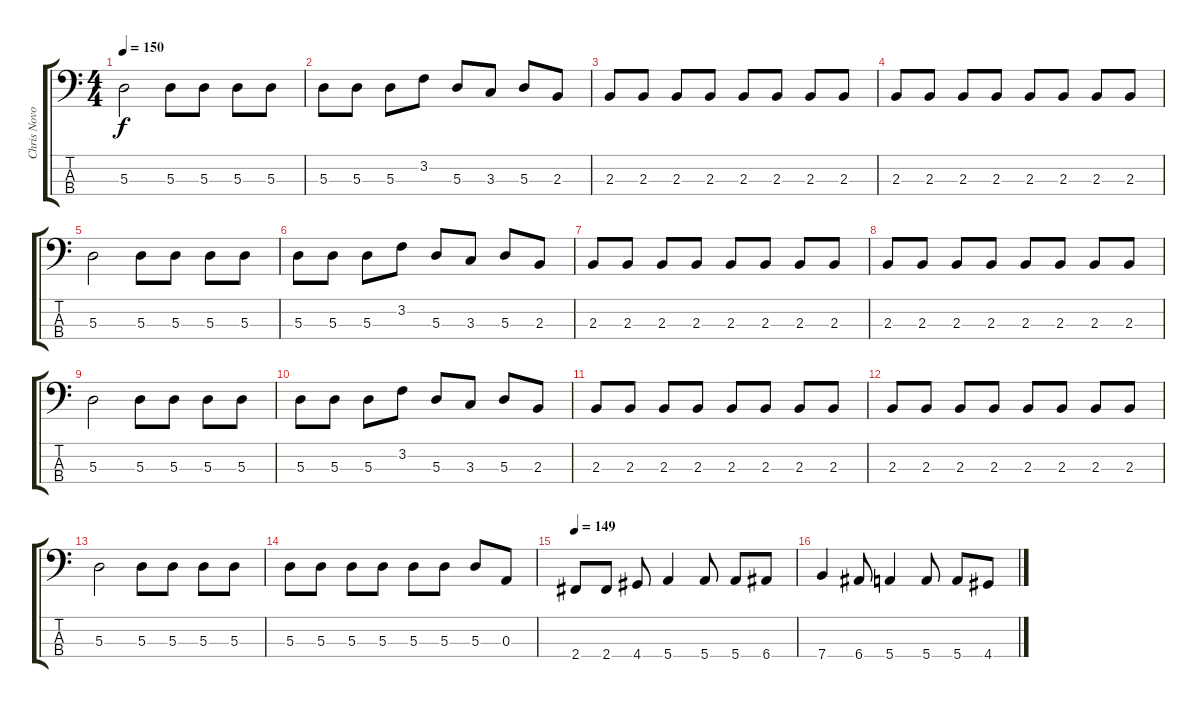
\track ("Chris Novoselic" "Chris Novo") {instrument electricbasspick}
\staff {score tabs}
\tuning (G2 D2 A1 E1) {hide}
\ts (4 4)
\tempo 150
\clef f4
\ks c
5.3.2{dy f} 5.3.8 5.3.8 5.3.8 5.3.8 |
5.3.8 5.3.8 5.3.8 3.2.8 5.3.8 3.3.8 5.3.8 2.3.8 |
2.3.8 2.3.8 2.3.8 2.3.8 2.3.8 2.3.8 2.3.8 2.3.8 |
2.3.8 2.3.8 2.3.8 2.3.8 2.3.8 2.3.8 2.3.8 2.3.8 |
5.3.2 5.3.8 5.3.8 5.3.8 5.3.8 |
5.3.8 5.3.8 5.3.8 3.2.8 5.3.8 3.3.8 5.3.8 2.3.8 |
2.3.8 2.3.8 2.3.8 2.3.8 2.3.8 2.3.8 2.3.8 2.3.8 |
2.3.8 2.3.8 2.3.8 2.3.8 2.3.8 2.3.8 2.3.8 2.3.8 |
5.3.2 5.3.8 5.3.8 5.3.8 5.3.8 |
5.3.8 5.3.8 5.3.8 3.2.8 5.3.8 3.3.8 5.3.8 2.3.8 |
2.3.8 2.3.8 2.3.8 2.3.8 2.3.8 2.3.8 2.3.8 2.3.8 |
2.3.8 2.3.8 2.3.8 2.3.8 2.3.8 2.3.8 2.3.8 2.3.8 |
5.3.2 5.3.8 5.3.8 5.3.8 5.3.8 |
5.3.8 5.3.8 5.3.8 5.3.8 5.3.8 5.3.8 5.3.8 0.3.8 |
\tempo 149
2.4.8 2.4.8 4.4.8 5.4.4 5.4.8 5.4.8 6.4.8 |
7.4.4 6.4.8 5.4.4 5.4.8 5.4.8 4.4.8
